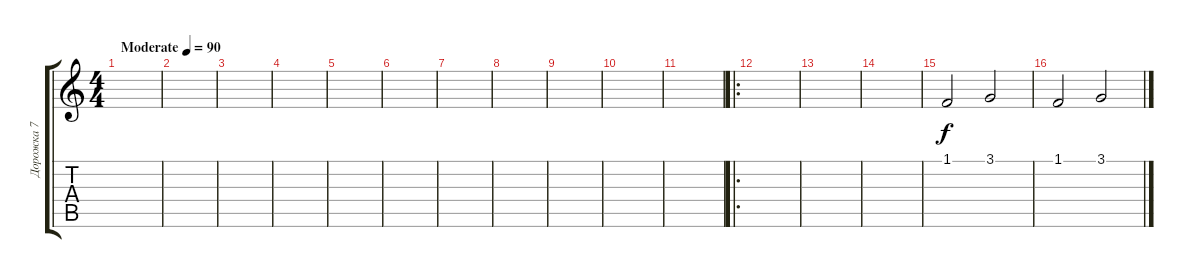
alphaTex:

\track ("Дорожка 7" "Дорожка 7") {instrument pad4choir}
\staff {score tabs}
\tuning (E4 B3 G3 D3 A2 E2) {hide}
\ts (4 4)
\tempo (90 "Moderate")
\clef g2
\ks c
|
|
|
|
|
|
|
|
|
|
|
\ro
|
|
|
1.1.2 3.1.2 |
1.1.2 3.1.2
